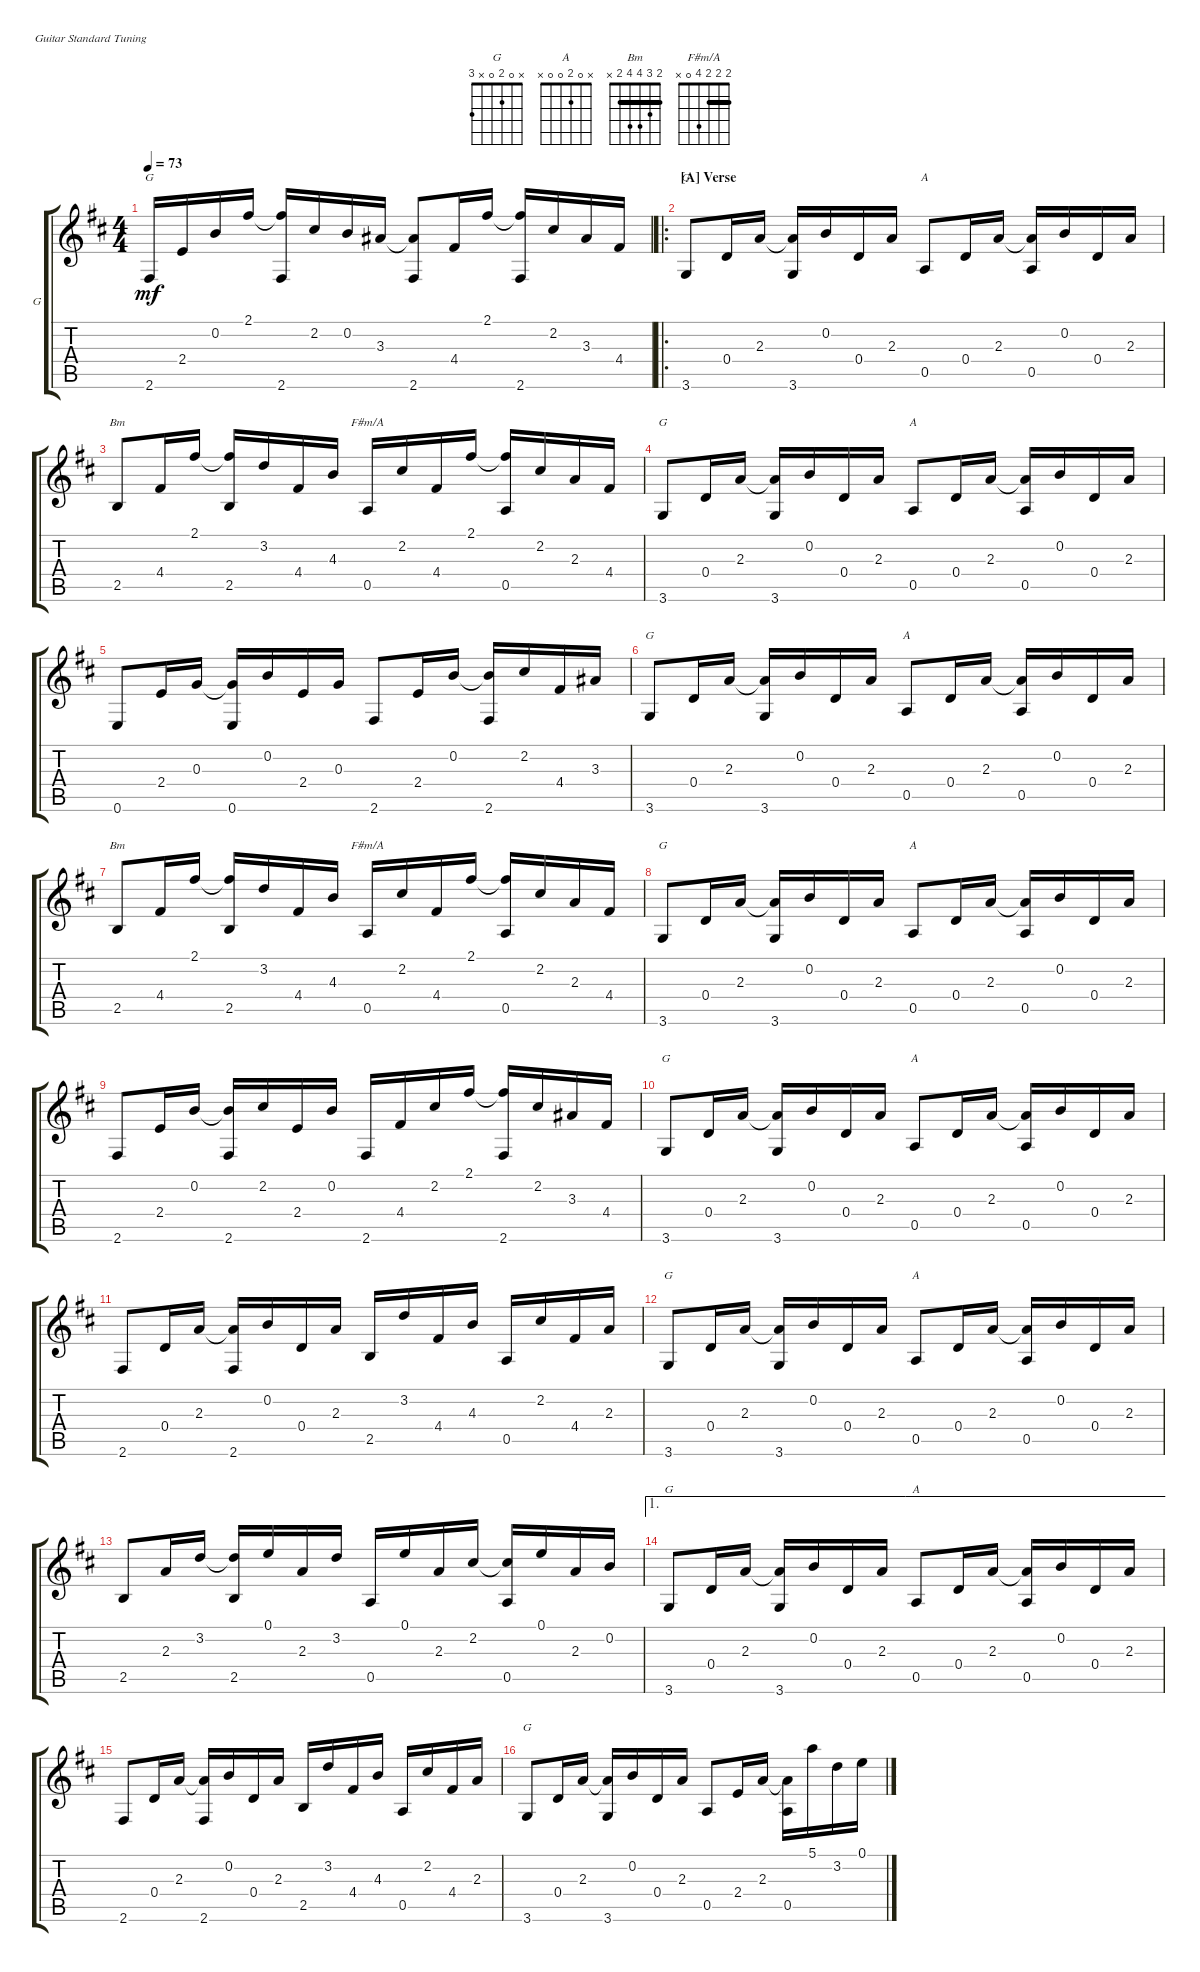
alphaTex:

\defaultSystemsLayout 4
\bracketExtendMode groupsimilarinstruments
\firstSystemTrackNameOrientation horizontal
\otherSystemsTrackNameOrientation horizontal
\track ("Steel Guitar" "G") {instrument acousticguitarsteel}
\staff {score tabs}
\tuning (E4 B3 G3 D3 A2 E2)
\chord ("G" x 0 2 0 x 3)
\chord ("A" x 0 2 0 0 x)
\chord ("Bm" 2 3 4 4 2 x) {barre 2}
\chord ("F#m/A" 2 2 2 4 0 x) {barre (2 2)}
\ts (4 4)
\tempo 73
\clef g2
\ks d
2.6{acc #}.16{ch "G" dy mf beam Up} 2.4{acc forcenatural}.16{beam Up} 0.2{acc forcenatural}.16{beam Up} 2.1{acc #}.16{beam Up} (2.1{t acc #} 2.6{acc #}).16{beam Up} 2.2{acc #}.16{beam Up} 0.2{acc forcenatural}.16{beam Up} 3.3{acc #}.16{beam Up} (3.3{t acc #} 2.6{acc #}).8{beam Up} 4.4{acc #}.16{beam Up} 2.1{acc #}.16{beam Up} (2.1{t acc #} 2.6{acc #}).16{beam Up} 2.2{acc #}.16{beam Up} 3.3{acc #}.16{beam Up} 4.4{acc #}.16{beam Up} |
\ro
\section ("A" "Verse")
3.6{acc forcenatural}.8{ch "G" beam Up} 0.4{acc forcenatural}.16{beam Up} 2.3{acc forcenatural}.16{beam Up} (3.6{acc forcenatural} 2.3{t acc forcenatural}).16{beam Up} 0.2{acc forcenatural}.16{beam Up} 0.4{acc forcenatural}.16{beam Up} 2.3{acc forcenatural}.16{beam Up} 0.5{acc forcenatural}.8{ch "A" beam Up} 0.4{acc forcenatural}.16{beam Up} 2.3{acc forcenatural}.16{beam Up} (2.3{t acc forcenatural} 0.5{acc forcenatural}).16{beam Up} 0.2{acc forcenatural}.16{beam Up} 0.4{acc forcenatural}.16{beam Up} 2.3{acc forcenatural}.16{beam Up} |
2.5{acc forcenatural}.8{ch "Bm" beam Up} 4.4{acc #}.16{beam Up} 2.1{acc #}.16{beam Up} (2.1{t acc #} 2.5{acc forcenatural}).16{beam Up} 3.2{acc forcenatural}.16{beam Up} 4.4{acc #}.16{beam Up} 4.3{acc forcenatural}.16{beam Up} 0.5{acc forcenatural}.16{ch "F#m/A" beam Up} 2.2{acc #}.16{beam Up} 4.4{acc #}.16{beam Up} 2.1{acc #}.16{beam Up} (2.1{t acc #} 0.5{acc forcenatural}).16{beam Up} 2.2{acc #}.16{beam Up} 2.3{acc forcenatural}.16{beam Up} 4.4{acc #}.16{beam Up} |
3.6{acc forcenatural}.8{ch "G" beam Up} 0.4{acc forcenatural}.16{beam Up} 2.3{acc forcenatural}.16{beam Up} (3.6{acc forcenatural} 2.3{t acc forcenatural}).16{beam Up} 0.2{acc forcenatural}.16{beam Up} 0.4{acc forcenatural}.16{beam Up} 2.3{acc forcenatural}.16{beam Up} 0.5{acc forcenatural}.8{ch "A" beam Up} 0.4{acc forcenatural}.16{beam Up} 2.3{acc forcenatural}.16{beam Up} (2.3{t acc forcenatural} 0.5{acc forcenatural}).16{beam Up} 0.2{acc forcenatural}.16{beam Up} 0.4{acc forcenatural}.16{beam Up} 2.3{acc forcenatural}.16{beam Up} |
0.6{acc forcenatural}.8{beam Up} 2.4{acc forcenatural}.16{beam Up} 0.3{acc forcenatural}.16{beam Up} (0.3{t acc forcenatural} 0.6{acc forcenatural}).16{beam Up} 0.2{acc forcenatural}.16{beam Up} 2.4{acc forcenatural}.16{beam Up} 0.3{acc forcenatural}.16{beam Up} 2.6{acc #}.8{beam Up} 2.4{acc forcenatural}.16{beam Up} 0.2{acc forcenatural}.16{beam Up} (0.2{t acc forcenatural} 2.6{acc #}).16{beam Up} 2.2{acc #}.16{beam Up} 4.4{acc #}.16{beam Up} 3.3{acc #}.16{beam Up} |
3.6{acc forcenatural}.8{ch "G" beam Up} 0.4{acc forcenatural}.16{beam Up} 2.3{acc forcenatural}.16{beam Up} (3.6{acc forcenatural} 2.3{t acc forcenatural}).16{beam Up} 0.2{acc forcenatural}.16{beam Up} 0.4{acc forcenatural}.16{beam Up} 2.3{acc forcenatural}.16{beam Up} 0.5{acc forcenatural}.8{ch "A" beam Up} 0.4{acc forcenatural}.16{beam Up} 2.3{acc forcenatural}.16{beam Up} (2.3{t acc forcenatural} 0.5{acc forcenatural}).16{beam Up} 0.2{acc forcenatural}.16{beam Up} 0.4{acc forcenatural}.16{beam Up} 2.3{acc forcenatural}.16{beam Up} |
2.5{acc forcenatural}.8{ch "Bm" beam Up} 4.4{acc #}.16{beam Up} 2.1{acc #}.16{beam Up} (2.1{t acc #} 2.5{acc forcenatural}).16{beam Up} 3.2{acc forcenatural}.16{beam Up} 4.4{acc #}.16{beam Up} 4.3{acc forcenatural}.16{beam Up} 0.5{acc forcenatural}.16{ch "F#m/A" beam Up} 2.2{acc #}.16{beam Up} 4.4{acc #}.16{beam Up} 2.1{acc #}.16{beam Up} (2.1{t acc #} 0.5{acc forcenatural}).16{beam Up} 2.2{acc #}.16{beam Up} 2.3{acc forcenatural}.16{beam Up} 4.4{acc #}.16{beam Up} |
3.6{acc forcenatural}.8{ch "G" beam Up} 0.4{acc forcenatural}.16{beam Up} 2.3{acc forcenatural}.16{beam Up} (3.6{acc forcenatural} 2.3{t acc forcenatural}).16{beam Up} 0.2{acc forcenatural}.16{beam Up} 0.4{acc forcenatural}.16{beam Up} 2.3{acc forcenatural}.16{beam Up} 0.5{acc forcenatural}.8{ch "A" beam Up} 0.4{acc forcenatural}.16{beam Up} 2.3{acc forcenatural}.16{beam Up} (2.3{t acc forcenatural} 0.5{acc forcenatural}).16{beam Up} 0.2{acc forcenatural}.16{beam Up} 0.4{acc forcenatural}.16{beam Up} 2.3{acc forcenatural}.16{beam Up} |
2.6{acc #}.8{beam Up} 2.4{acc forcenatural}.16{beam Up} 0.2{acc forcenatural}.16{beam Up} (0.2{t acc forcenatural} 2.6{acc #}).16{beam Up} 2.2{acc #}.16{beam Up} 2.4{acc forcenatural}.16{beam Up} 0.2{acc forcenatural}.16{beam Up} 2.6{acc #}.16{beam Up} 4.4{acc #}.16{beam Up} 2.2{acc #}.16{beam Up} 2.1{acc #}.16{beam Up} (2.1{t acc #} 2.6{acc #}).16{beam Up} 2.2{acc #}.16{beam Up} 3.3{acc #}.16{beam Up} 4.4{acc #}.16{beam Up} |
3.6{acc forcenatural}.8{ch "G" beam Up} 0.4{acc forcenatural}.16{beam Up} 2.3{acc forcenatural}.16{beam Up} (3.6{acc forcenatural} 2.3{t acc forcenatural}).16{beam Up} 0.2{acc forcenatural}.16{beam Up} 0.4{acc forcenatural}.16{beam Up} 2.3{acc forcenatural}.16{beam Up} 0.5{acc forcenatural}.8{ch "A" beam Up} 0.4{acc forcenatural}.16{beam Up} 2.3{acc forcenatural}.16{beam Up} (2.3{t acc forcenatural} 0.5{acc forcenatural}).16{beam Up} 0.2{acc forcenatural}.16{beam Up} 0.4{acc forcenatural}.16{beam Up} 2.3{acc forcenatural}.16{beam Up} |
2.6{acc #}.8{beam Up} 0.4{acc forcenatural}.16{beam Up} 2.3{acc forcenatural}.16{beam Up} (2.3{t acc forcenatural} 2.6{acc #}).16{beam Up} 0.2{acc forcenatural}.16{beam Up} 0.4{acc forcenatural}.16{beam Up} 2.3{acc forcenatural}.16{beam Up} 2.5{acc forcenatural}.16{beam Up} 3.2{acc forcenatural}.16{beam Up} 4.4{acc #}.16{beam Up} 4.3{acc forcenatural}.16{beam Up} 0.5{acc forcenatural}.16{beam Up} 2.2{acc #}.16{beam Up} 4.4{acc #}.16{beam Up} 2.3{acc forcenatural}.16{beam Up} |
3.6{acc forcenatural}.8{ch "G" beam Up} 0.4{acc forcenatural}.16{beam Up} 2.3{acc forcenatural}.16{beam Up} (3.6{acc forcenatural} 2.3{t acc forcenatural}).16{beam Up} 0.2{acc forcenatural}.16{beam Up} 0.4{acc forcenatural}.16{beam Up} 2.3{acc forcenatural}.16{beam Up} 0.5{acc forcenatural}.8{ch "A" beam Up} 0.4{acc forcenatural}.16{beam Up} 2.3{acc forcenatural}.16{beam Up} (2.3{t acc forcenatural} 0.5{acc forcenatural}).16{beam Up} 0.2{acc forcenatural}.16{beam Up} 0.4{acc forcenatural}.16{beam Up} 2.3{acc forcenatural}.16{beam Up} |
2.5{acc forcenatural}.8{beam Up} 2.3{acc forcenatural}.16{beam Up} 3.2{acc forcenatural}.16{beam Up} (3.2{t acc forcenatural} 2.5{acc forcenatural}).16{beam Up} 0.1{acc forcenatural}.16{beam Up} 2.3{acc forcenatural}.16{beam Up} 3.2{acc forcenatural}.16{beam Up} 0.5{acc forcenatural}.16{beam Up} 0.1{acc forcenatural}.16{beam Up} 2.3{acc forcenatural}.16{beam Up} 2.2{acc #}.16{beam Up} (2.2{t acc #} 0.5{acc forcenatural}).16{beam Up} 0.1{acc forcenatural}.16{beam Up} 2.3{acc forcenatural}.16{beam Up} 0.2{acc forcenatural}.16{beam Up} |
\ae 1
3.6{acc forcenatural}.8{ch "G" beam Up} 0.4{acc forcenatural}.16{beam Up} 2.3{acc forcenatural}.16{beam Up} (3.6{acc forcenatural} 2.3{t acc forcenatural}).16{beam Up} 0.2{acc forcenatural}.16{beam Up} 0.4{acc forcenatural}.16{beam Up} 2.3{acc forcenatural}.16{beam Up} 0.5{acc forcenatural}.8{ch "A" beam Up} 0.4{acc forcenatural}.16{beam Up} 2.3{acc forcenatural}.16{beam Up} (2.3{t acc forcenatural} 0.5{acc forcenatural}).16{beam Up} 0.2{acc forcenatural}.16{beam Up} 0.4{acc forcenatural}.16{beam Up} 2.3{acc forcenatural}.16{beam Up} |
2.6{acc #}.8{beam Up} 0.4{acc forcenatural}.16{beam Up} 2.3{acc forcenatural}.16{beam Up} (2.3{t acc forcenatural} 2.6{acc #}).16{beam Up} 0.2{acc forcenatural}.16{beam Up} 0.4{acc forcenatural}.16{beam Up} 2.3{acc forcenatural}.16{beam Up} 2.5{acc forcenatural}.16{beam Up} 3.2{acc forcenatural}.16{beam Up} 4.4{acc #}.16{beam Up} 4.3{acc forcenatural}.16{beam Up} 0.5{acc forcenatural}.16{beam Up} 2.2{acc #}.16{beam Up} 4.4{acc #}.16{beam Up} 2.3{acc forcenatural}.16{beam Up} |
3.6{acc forcenatural}.8{ch "G" beam Up} 0.4{acc forcenatural}.16{beam Up} 2.3{acc forcenatural}.16{beam Up} (3.6{acc forcenatural} 2.3{t acc forcenatural}).16{beam Up} 0.2{acc forcenatural}.16{beam Up} 0.4{acc forcenatural}.16{beam Up} 2.3{acc forcenatural}.16{beam Up} 0.5{acc forcenatural}.8{beam Up} 2.4{acc forcenatural}.16{beam Up} 2.3{acc forcenatural}.16{beam Up} (2.3{t acc forcenatural} 0.5{acc forcenatural}).16{beam Down} 5.1{acc forcenatural}.16{beam Down} 3.2{acc forcenatural}.16{beam Down} 0.1{acc forcenatural}.16{beam Down}
